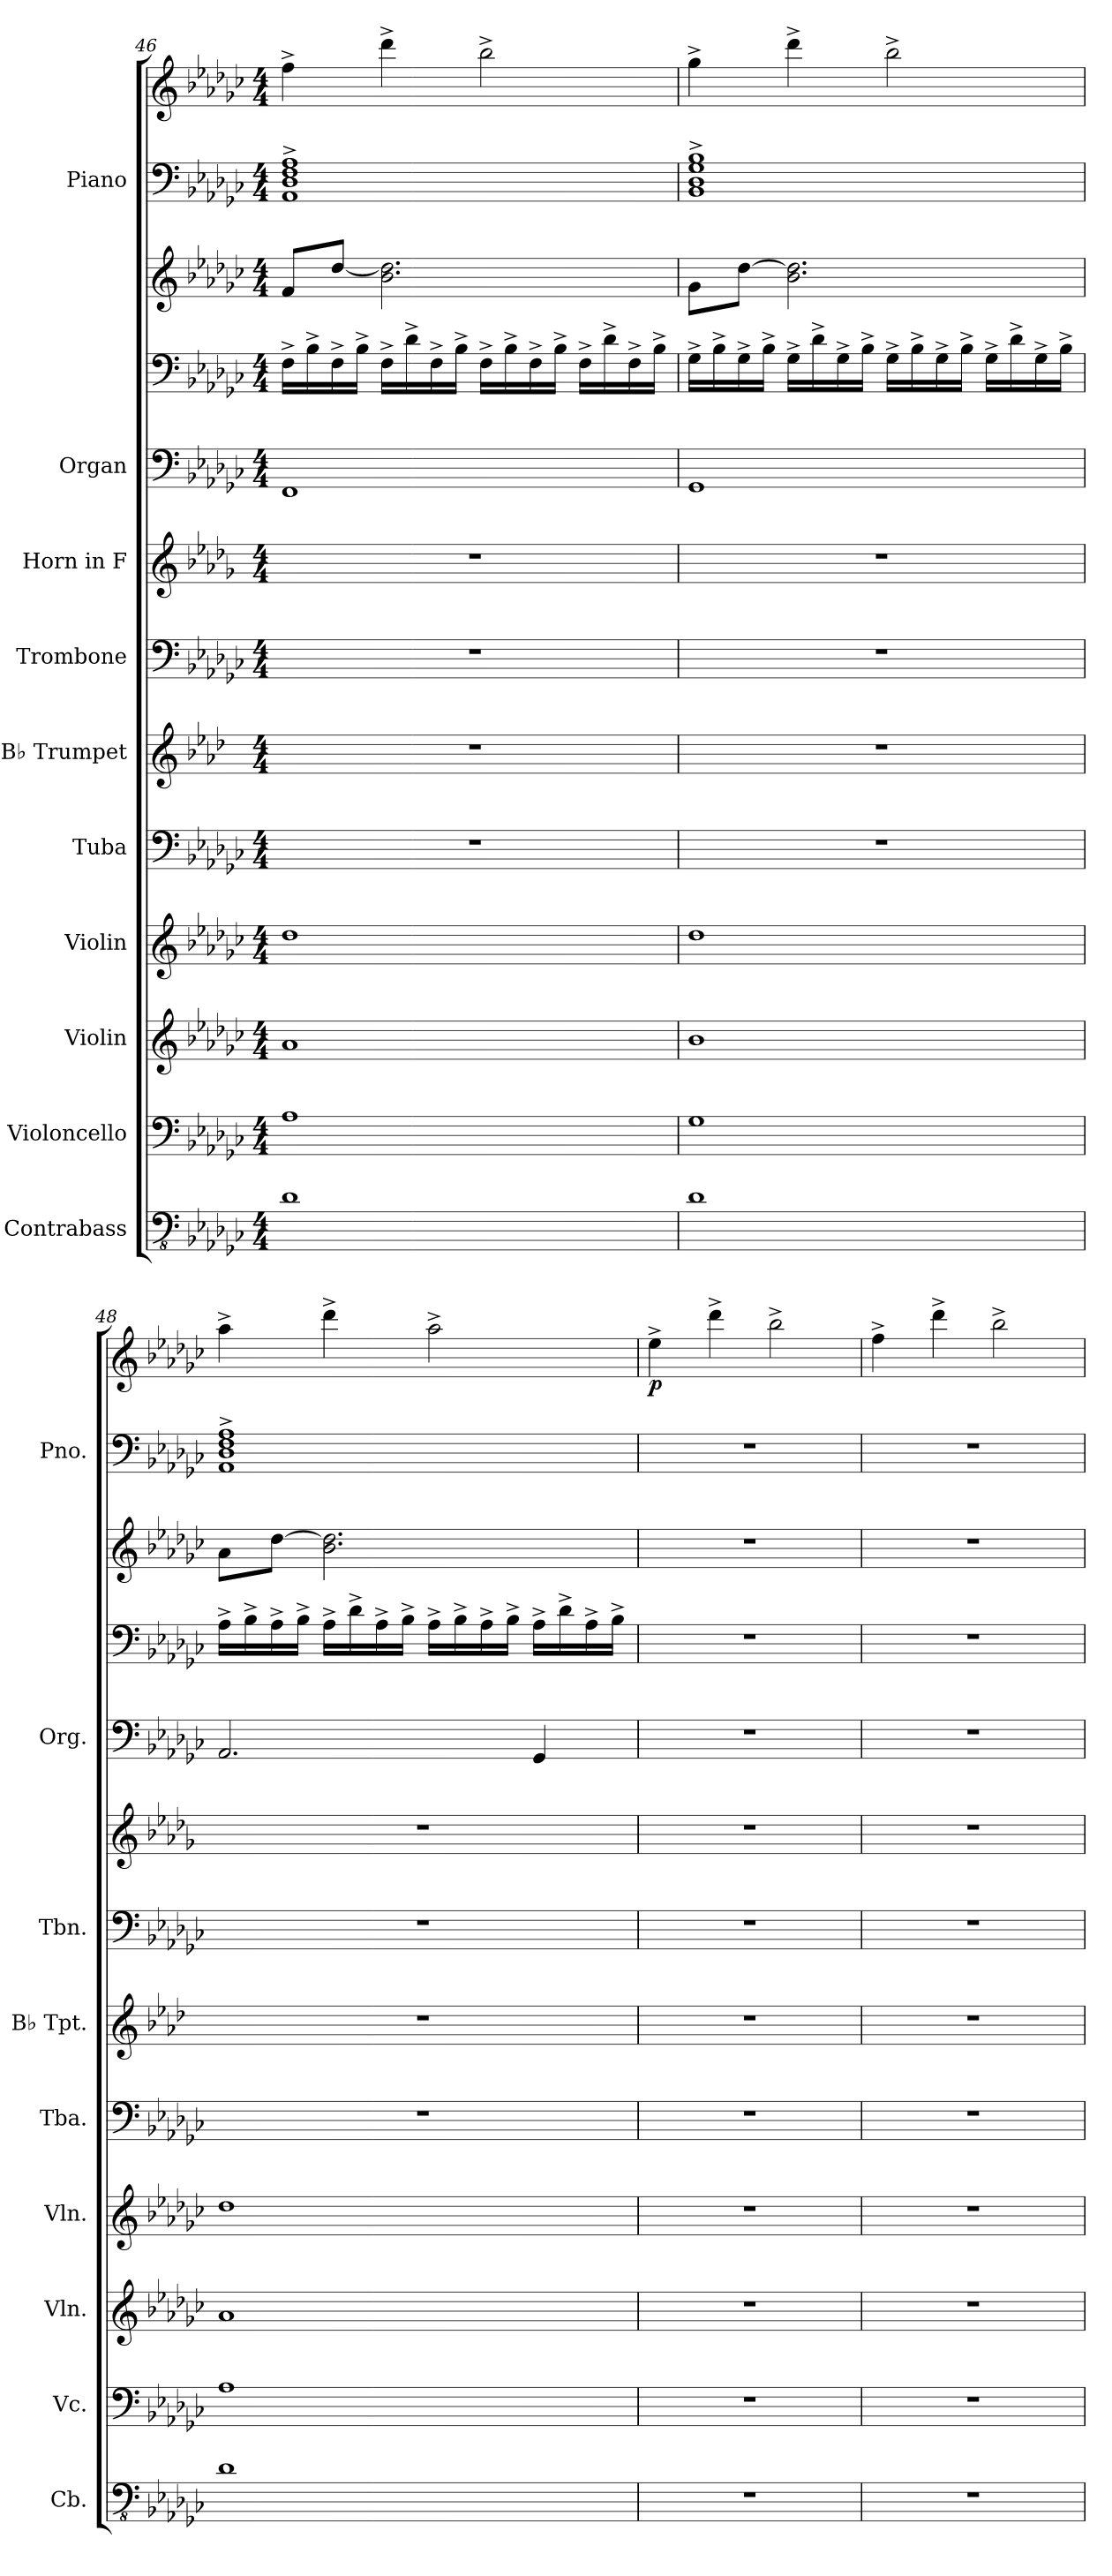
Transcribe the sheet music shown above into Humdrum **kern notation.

**kern	**kern	**kern	**kern	**kern	**kern	**kern	**kern	**kern	**kern	**kern	**kern	**kern	**dynam
*part10	*part9	*part8	*part7	*part6	*part5	*part4	*part3	*part2	*part2	*part2	*part1	*part1	*part1
*staff13	*staff12	*staff11	*staff10	*staff9	*staff8	*staff7	*staff6	*staff5	*staff4	*staff3	*staff2	*staff1	*staff1/2
*I"Contrabass	*I"Violoncello	*I"Violin	*I"Violin	*I"Tuba	*I"B♭ Trumpet	*I"Trombone	*I"Horn in F	*I"Organ	*	*	*I"Piano	*	*
*I'Cb.	*I'Vc.	*I'Vln.	*I'Vln.	*I'Tba.	*I'B♭ Tpt.	*I'Tbn.	*	*I'Org.	*	*	*I'Pno.	*	*
*clefFv4	*clefF4	*clefG2	*clefG2	*clefF4	*clefG2	*clefF4	*clefG2	*clefF4	*clefF4	*clefG2	*clefF4	*clefG2	*
*ITrd7c12	*	*	*	*	*ITrd1c2	*	*ITrd4c7	*	*	*	*	*	*
*k[b-e-a-d-g-c-]	*k[b-e-a-d-g-c-]	*k[b-e-a-d-g-c-]	*k[b-e-a-d-g-c-]	*k[b-e-a-d-g-c-]	*k[b-e-a-d-g-c-]	*k[b-e-a-d-g-c-]	*k[b-e-a-d-g-c-]	*k[b-e-a-d-g-c-]	*k[b-e-a-d-g-c-]	*k[b-e-a-d-g-c-]	*k[b-e-a-d-g-c-]	*k[b-e-a-d-g-c-]	*
*M4/4	*M4/4	*M4/4	*M4/4	*M4/4	*M4/4	*M4/4	*M4/4	*M4/4	*M4/4	*M4/4	*M4/4	*M4/4	*
=46	=46	=46	=46	=46	=46	=46	=46	=46	=46	=46	=46	=46	=46
1DD-	1A-	1a-	1dd-	1r	1r	1r	1r	1FF	16F^\LL	8f/L	1AA-^ 1D-^ 1F^ 1A-^	4ff^\	.
.	.	.	.	.	.	.	.	.	16B-^\	.	.	.	.
.	.	.	.	.	.	.	.	.	16F^\	[8dd-/J	.	.	.
.	.	.	.	.	.	.	.	.	16B-^\JJ	.	.	.	.
.	.	.	.	.	.	.	.	.	16F^\LL	2.b-\ 2.dd-\]	.	4ddd-^\	.
.	.	.	.	.	.	.	.	.	16d-^\	.	.	.	.
.	.	.	.	.	.	.	.	.	16F^\	.	.	.	.
.	.	.	.	.	.	.	.	.	16B-^\JJ	.	.	.	.
.	.	.	.	.	.	.	.	.	16F^\LL	.	.	2bb-^\	.
.	.	.	.	.	.	.	.	.	16B-^\	.	.	.	.
.	.	.	.	.	.	.	.	.	16F^\	.	.	.	.
.	.	.	.	.	.	.	.	.	16B-^\JJ	.	.	.	.
.	.	.	.	.	.	.	.	.	16F^\LL	.	.	.	.
.	.	.	.	.	.	.	.	.	16d-^\	.	.	.	.
.	.	.	.	.	.	.	.	.	16F^\	.	.	.	.
.	.	.	.	.	.	.	.	.	16B-^\JJ	.	.	.	.
!!LO:PB:g=z
=47	=47	=47	=47	=47	=47	=47	=47	=47	=47	=47	=47	=47	=47
1DD-	1G-	1b-	1dd-	1r	1r	1r	1r	1GG-	16G-^\LL	8g-\L	1BB-^ 1D-^ 1G-^ 1B-^	4gg-^\	.
.	.	.	.	.	.	.	.	.	16B-^\	.	.	.	.
.	.	.	.	.	.	.	.	.	16G-^\	[8dd-\J	.	.	.
.	.	.	.	.	.	.	.	.	16B-^\JJ	.	.	.	.
.	.	.	.	.	.	.	.	.	16G-^\LL	2.b-\ 2.dd-\]	.	4ddd-^\	.
.	.	.	.	.	.	.	.	.	16d-^\	.	.	.	.
.	.	.	.	.	.	.	.	.	16G-^\	.	.	.	.
.	.	.	.	.	.	.	.	.	16B-^\JJ	.	.	.	.
.	.	.	.	.	.	.	.	.	16G-^\LL	.	.	2bb-^\	.
.	.	.	.	.	.	.	.	.	16B-^\	.	.	.	.
.	.	.	.	.	.	.	.	.	16G-^\	.	.	.	.
.	.	.	.	.	.	.	.	.	16B-^\JJ	.	.	.	.
.	.	.	.	.	.	.	.	.	16G-^\LL	.	.	.	.
.	.	.	.	.	.	.	.	.	16d-^\	.	.	.	.
.	.	.	.	.	.	.	.	.	16G-^\	.	.	.	.
.	.	.	.	.	.	.	.	.	16B-^\JJ	.	.	.	.
=48	=48	=48	=48	=48	=48	=48	=48	=48	=48	=48	=48	=48	=48
1DD-	1A-	1a-	1dd-	1r	1r	1r	1r	2.AA-/	16A-^\LL	8a-\L	1AA-^ 1D-^ 1F^ 1A-^	4aa-^\	.
.	.	.	.	.	.	.	.	.	16B-^\	.	.	.	.
.	.	.	.	.	.	.	.	.	16A-^\	[8dd-\J	.	.	.
.	.	.	.	.	.	.	.	.	16B-^\JJ	.	.	.	.
.	.	.	.	.	.	.	.	.	16A-^\LL	2.b-\ 2.dd-\]	.	4ddd-^\	.
.	.	.	.	.	.	.	.	.	16d-^\	.	.	.	.
.	.	.	.	.	.	.	.	.	16A-^\	.	.	.	.
.	.	.	.	.	.	.	.	.	16B-^\JJ	.	.	.	.
.	.	.	.	.	.	.	.	.	16A-^\LL	.	.	2aa-^\	.
.	.	.	.	.	.	.	.	.	16B-^\	.	.	.	.
.	.	.	.	.	.	.	.	.	16A-^\	.	.	.	.
.	.	.	.	.	.	.	.	.	16B-^\JJ	.	.	.	.
.	.	.	.	.	.	.	.	4GG-/	16A-^\LL	.	.	.	.
.	.	.	.	.	.	.	.	.	16d-^\	.	.	.	.
.	.	.	.	.	.	.	.	.	16A-^\	.	.	.	.
.	.	.	.	.	.	.	.	.	16B-^\JJ	.	.	.	.
=49	=49	=49	=49	=49	=49	=49	=49	=49	=49	=49	=49	=49	=49
*	*	*	*	*	*	*	*	*	*	*	*	*MM60	*
!	!	!	!	!	!	!	!	!	!	!	!	!	!LO:DY:b
1r	1r	1r	1r	1r	1r	1r	1r	1r	1r	1r	1r	4ee-^\	p
.	.	.	.	.	.	.	.	.	.	.	.	4ddd-^\	.
.	.	.	.	.	.	.	.	.	.	.	.	2bb-^\	.
=50	=50	=50	=50	=50	=50	=50	=50	=50	=50	=50	=50	=50	=50
1r	1r	1r	1r	1r	1r	1r	1r	1r	1r	1r	1r	4ff^\	.
.	.	.	.	.	.	.	.	.	.	.	.	4ddd-^\	.
.	.	.	.	.	.	.	.	.	.	.	.	2bb-^\	.
=	=	=	=	=	=	=	=	=	=	=	=	=	=
*-	*-	*-	*-	*-	*-	*-	*-	*-	*-	*-	*-	*-	*-
